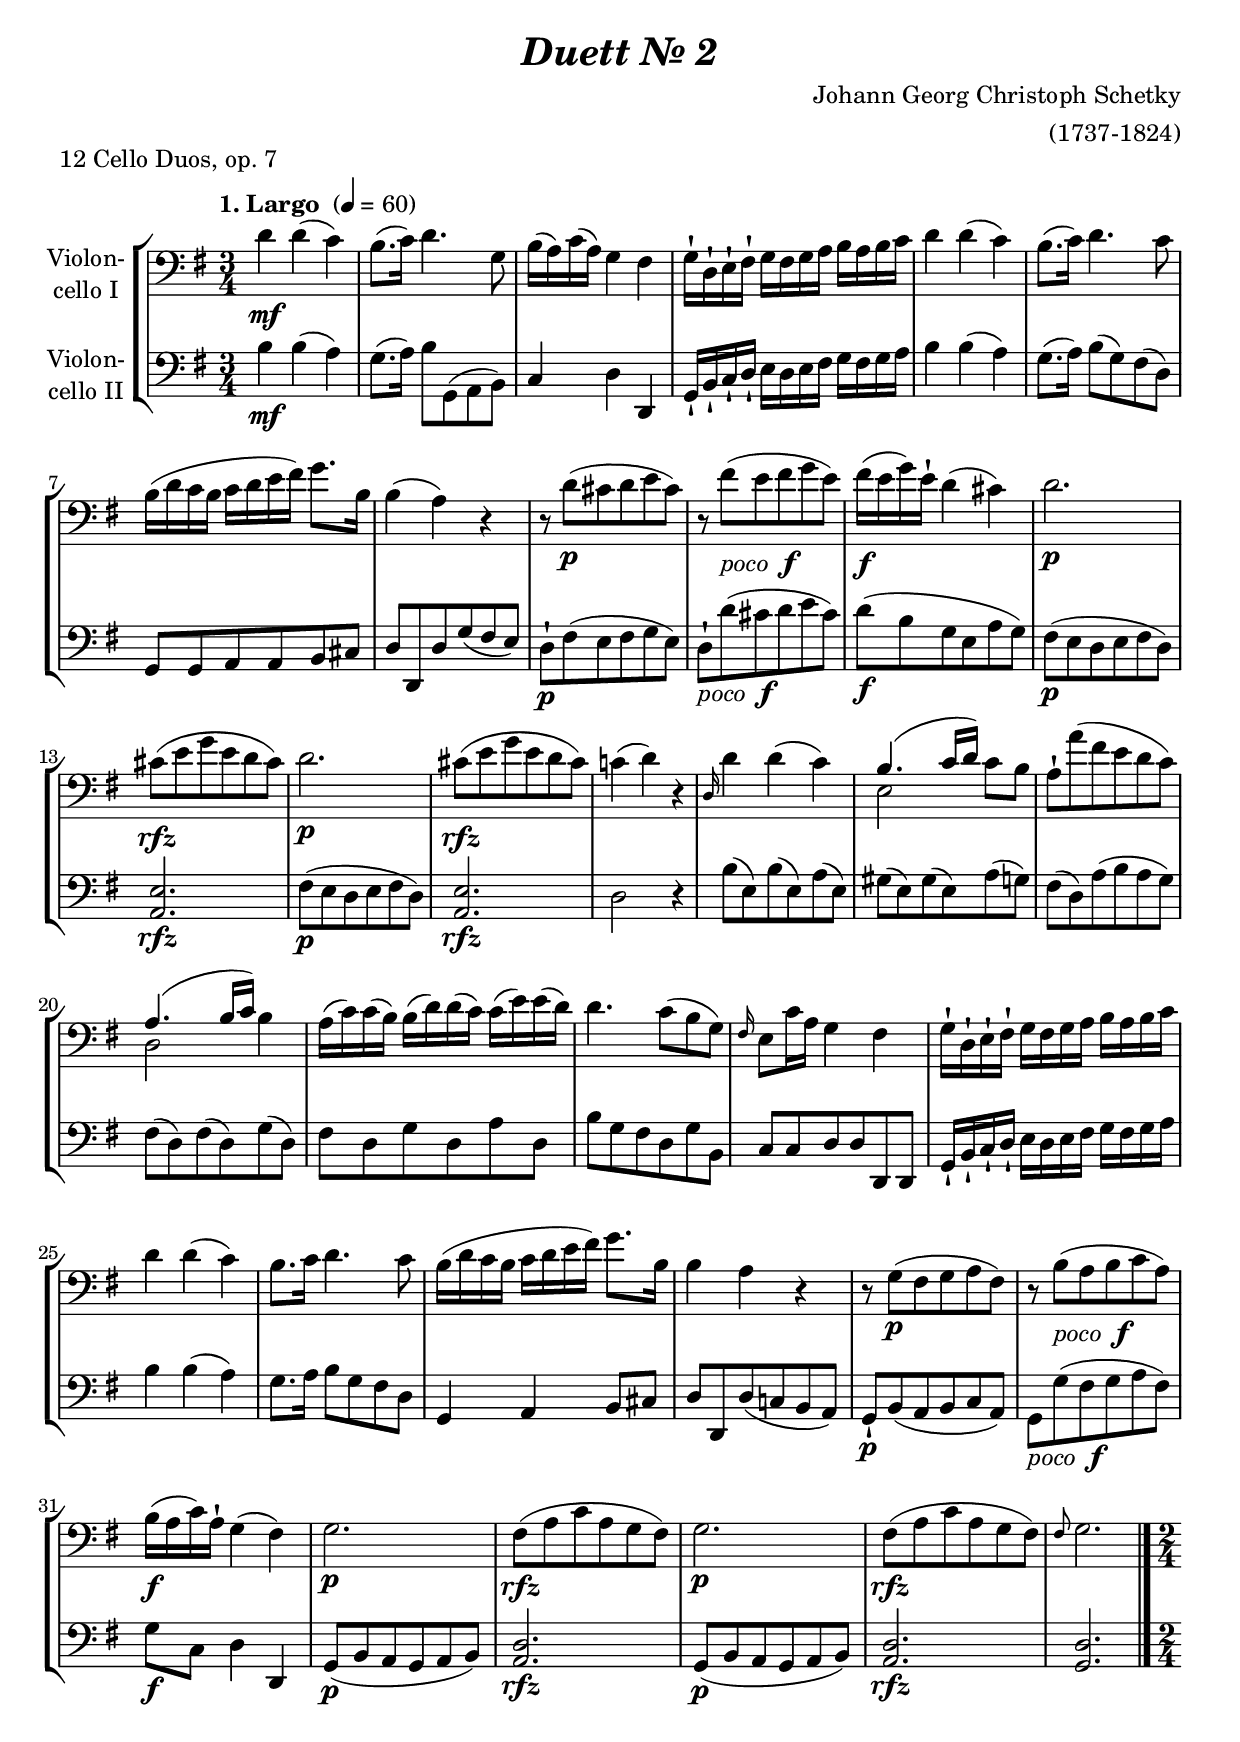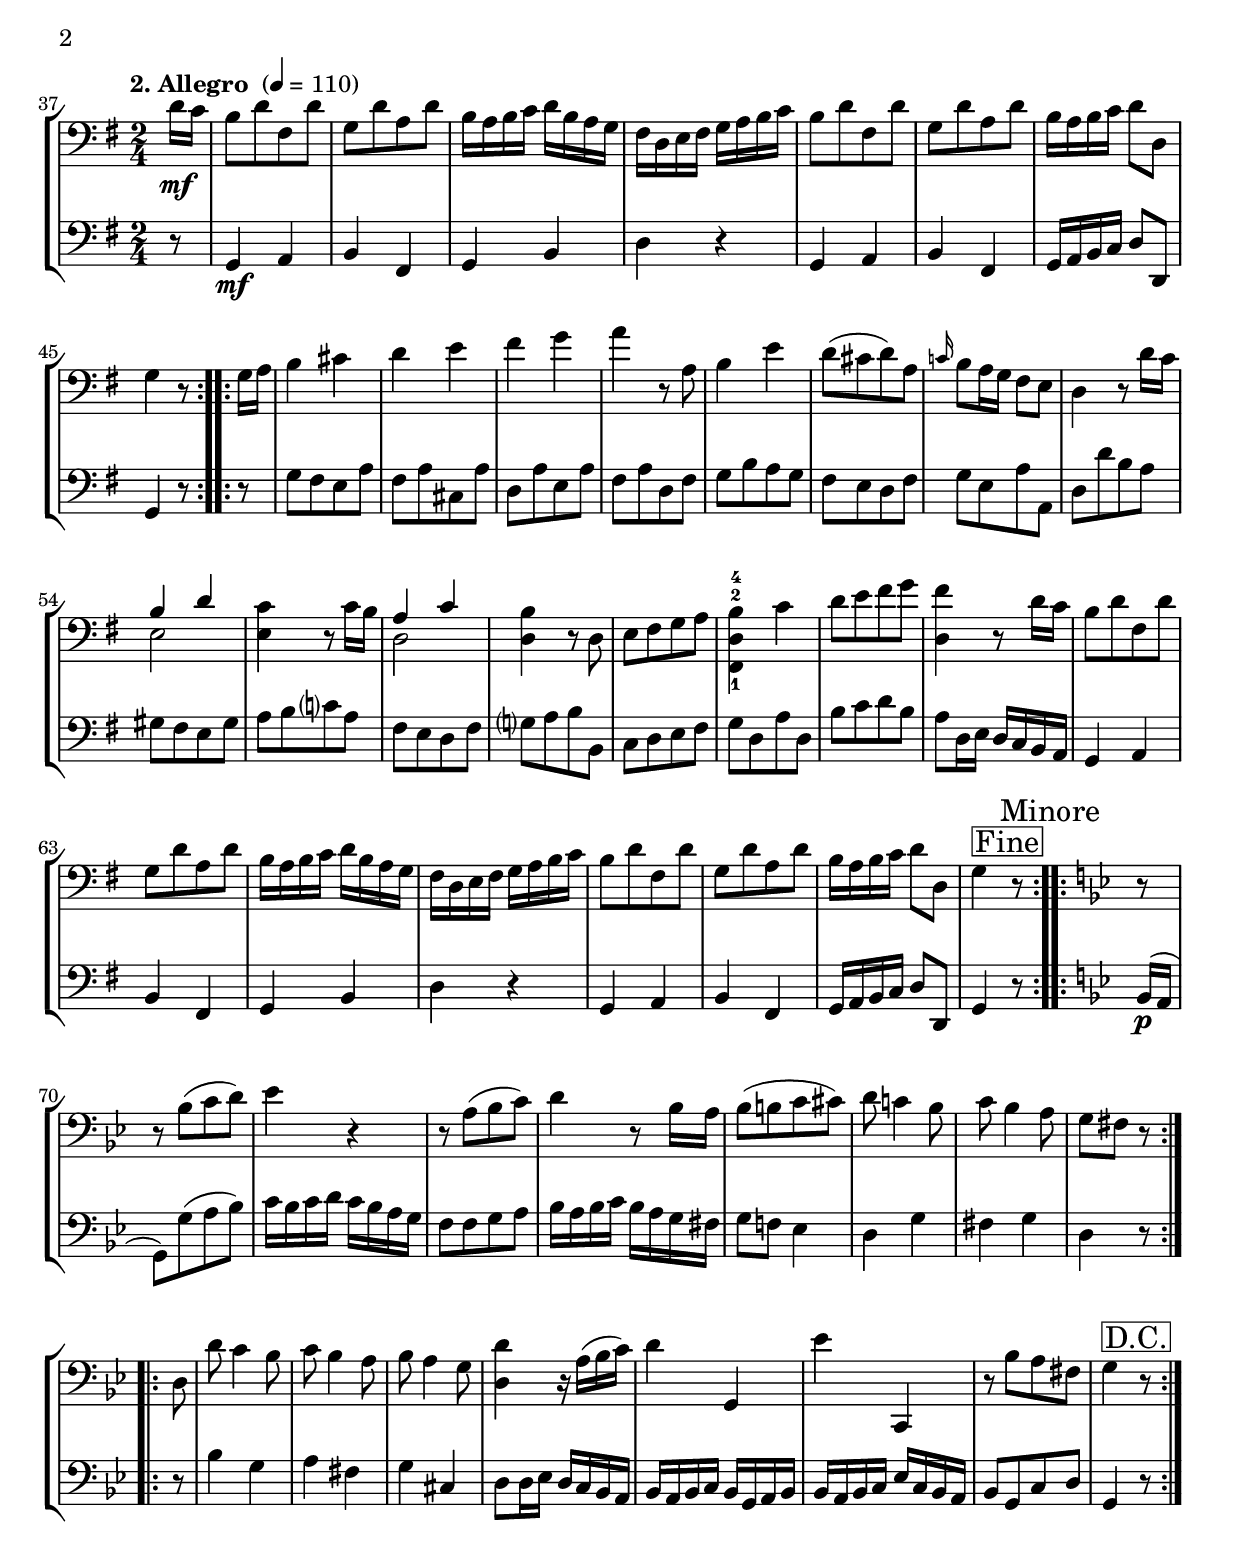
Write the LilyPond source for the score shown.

\version "2.18.2"
\include "deutsch.ly"
  
#(set-global-staff-size 21)

\header {
  title     = \markup \bold \italic "Duett Nr. 2"
  composer  = "Johann Georg Christoph Schetky"
  arranger  = "(1737-1824)"
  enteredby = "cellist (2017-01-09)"
  piece     = "12 Cello Duos, op. 7"
}

voiceconsts = {
  \key g \major
  \clef "bass"
% \numericTimeSignature
  \compressFullBarRests
  % Set default beaming for all staves
%  \set Timing.beamExceptions = #'()
%  \set Timing.baseMoment     = #(ly:make-moment 1 4)
%  \set Timing.beatStructure  = #'(1 1 1)
}

mifl = "flute"
mist = "string ensemble 1"
%minstr = "accordion"
miba = "bassoon"
%miba = "electric bass (pick)"
%miba = "electric bass (finger)"
%milo = "drawbar organ"
milo = "harpsichord"

introa = {        \tempo "1. Largo "   4=60  \time 3/4 }
introb = { \break \tempo "2. Allegro " 4=110 \time 2/4 }

daca = \mark \markup \box "D.C."
fine = \mark \markup \box "Fine"
mino = { \mark \markup "Minore" \key g \minor }
pocf = \markup { \italic "poco " \dynamic f }

va = \relative c' {
  \voiceconsts

  \introa
  d4\mf d( c)
  h8.( c16) d4. g,8
  h16( a) c( a) g4 fis
  g16-! d-! e-! fis-! g fis g a h a h c

  d4 d( c)
  h8.( c16) d4. c8
  h16( d c h c d e fis) g8. h,16
  h4( a) r
  r8 d(\p cis d e cis)
  r fis(_\pocf e fis g e)

  fis16(\f e g) e-! d4( cis)
  d2.\p
  cis8(\rfz e g e d cis)
  d2.\p
  cis8(\rfz e g e d cis)
  c!4( d) r
  \grace d,16 d'4 d( c)

  << { h4.( c16 d) } \\ e,2 >> c'8 h
  a8-! a'( fis e d c)
  << { a4.( h16 c) } \\ d,2 >> h'4
  a16( c) c( h) h( d) d( c) c( e) e( d)
  d4. c8( h g)
  \grace fis16 e8 c'16 a g4 fis

  g16-! d-! e-! fis-! g fis g a h a h c
  d4 d( c)
  h8. c16 d4. c8
  h16( d c h c d e fis) g8. h,16
  h4 a r
  r8 g(\p fis g a fis)

  r h(_\pocf a h c a)
  h16(\f a c) a-! g4( fis)
  g2.\p
  fis8(\rfz a c a g fis)
  g2.\p
  fis8(\rfz a c a g fis)
  \grace fis8 g2. \bar "|."

  \introb
  \repeat volta 2 {
    \partial 8 d'16\mf c
    h8[ d fis, d']
    g,[ d' a d]
    h16 a h c d h a g
    fis d e fis g a h c

    h8[ d fis, d']
    g,[ d' a d]
    h16 a h c d8 d,
    g4 r8
  }
  \repeat volta 2 {
    g16 a
    h4 cis
    d e
    fis g
    a r8 a,
    h4 e

    d8[( cis d) a]
    \grace c!16 h8 a16 g fis8 e
    d4 r8 d'16 c
    << { h4 d } \\ e,2 >>
    <e c'>4 r8 c'16 h
    << { a4 c } \\ d,2 >>
    <d h'>4 r8 d
    e[ fis g a]
    <fis,-1 d'-2 h'-4>4 c''

    d8[ e fis g]
    <d, fis'>4 r8 d'16 c
    h8[ d fis, d']
    g,[ d' a d]
    h16 a h c d h a g
    fis d e fis g a h c
    h8[ d fis, d']

    g,[ d' a d]
    h16 a h c d8 d,
    g4 \fine r8
  } \mino
  \repeat volta 2 {
    r
    r b[( c d)]
    es4 r
    r8 a,[( b c)]

    d4 r8 b16 a
    b8[( h c cis)]
    d c!4 b8
    c b4 a8
    g fis r
  }
  \repeat volta 2 {
    d
    d' c4 b8
    c b4 a8

    b a4 g8
    <d d'>4 r16 a'( b c)
    d4 g,,
    es'' c,,
    r8 b''[ a fis]
    g4 \daca r8
  }
}

vb = \relative c' {
  \voiceconsts

  \introa
  h4\mf h( a)
  g8.( a16) h8 g,( a h)
  c4 d d,
  g16-! h-! c-! d-! e d e fis g fis g a

  h4 h( a)
  g8.( a16) h8( g) fis( d)
  g, g a a h cis
  d d, d' g( fis e)
  d-!\p fis( e fis g e)
  d-!_\pocf d'( cis d e cis)

  d(\f h g e a g)
  fis(\p e d e fis d)
  <a e'>2.\rfz
  fis'8(\p e d e fis d)
  <a e'>2.\rfz
  d2 r4
  h'8( e,) h'( e,) a( e)

  gis( e) gis( e) a( g)
  fis( d) a'( h a g)
  fis( d) fis( d) g( d)
  fis d g d a' d,
  h' g fis d g h,
  c c d d d, d

  g16-! h-! c-! d-! e d e fis g fis g a
  h4 h( a)
  g8. a16 h8 g fis d
  g,4 a h8 cis
  d d, d'( c! h a)
  g-!\p h( a h c a)

  g_\pocf g'( fis g a fis)
  g\f c, d4 d,
  g8(\p h a g a h)
  <a d>2.\rfz
  g8(\p h a g a h)
  <a d>2.\rfz
  <g d'> \bar "|."

  \introb
  \repeat volta 2 {
    \partial 8 r8
    g4\mf a
    h fis
    g h
    d r
    g, a
    h fis
    g16 a h c d8 d,

    g4 r8
  }
  \repeat volta 2 {
    r
    g'[ fis e a]
    fis[ a cis, a']
    d,[ a' e a]
    fis[ a d, fis]
    g[ h a g]
    fis[ e d fis]
    g[ e a a,]

    d[ d' h a]
    gis[ fis e gis]
    a[ h c? a]
    fis[ e d fis]
    g?[ a h h,]
    c[ d e fis]
    g[ d a' d,]
    h'[ c d h]

    a d,16 e d c h a
    g4 a
    h fis
    g h
    d r
    g, a
    h fis
    g16 a h c d8 d,
    g4 \fine r8
    
  } \mino
  \repeat volta 2 {
    b16(\p a
    g8)[ g'( a b)]
    c16 b c d c b a g
    f8[ f g a]
    b16 a b c b a g fis
    g8 f! es4
    d g

    fis g
    d r8
  }
  \repeat volta 2 {
    r
    b'4 g
    a fis
    g cis,
    d8 d16 es d c b a
    b a b c b g a b

    b a b c es c b a
    b8[ g c d]
    g,4 \daca r8
  }
}


music = \new StaffGroup <<
      \new Staff {
	\set Staff.midiInstrument = \mist
	\set Staff.instrumentName = \markup \center-column { "Violon-" "cello I" }
	\transpose g g { \va }
      }

      \new Staff {
	\set Staff.midiInstrument = \miba
	\set Staff.instrumentName = \markup \center-column { "Violon-" "cello II" }
	\transpose g g { \vb }
      }
>>

\book {
  \score {
    \music
    \layout {}
  }

  \score {
    \unfoldRepeats \music

    \midi {
      \context {
        \Score
      }
    }
  }
}
